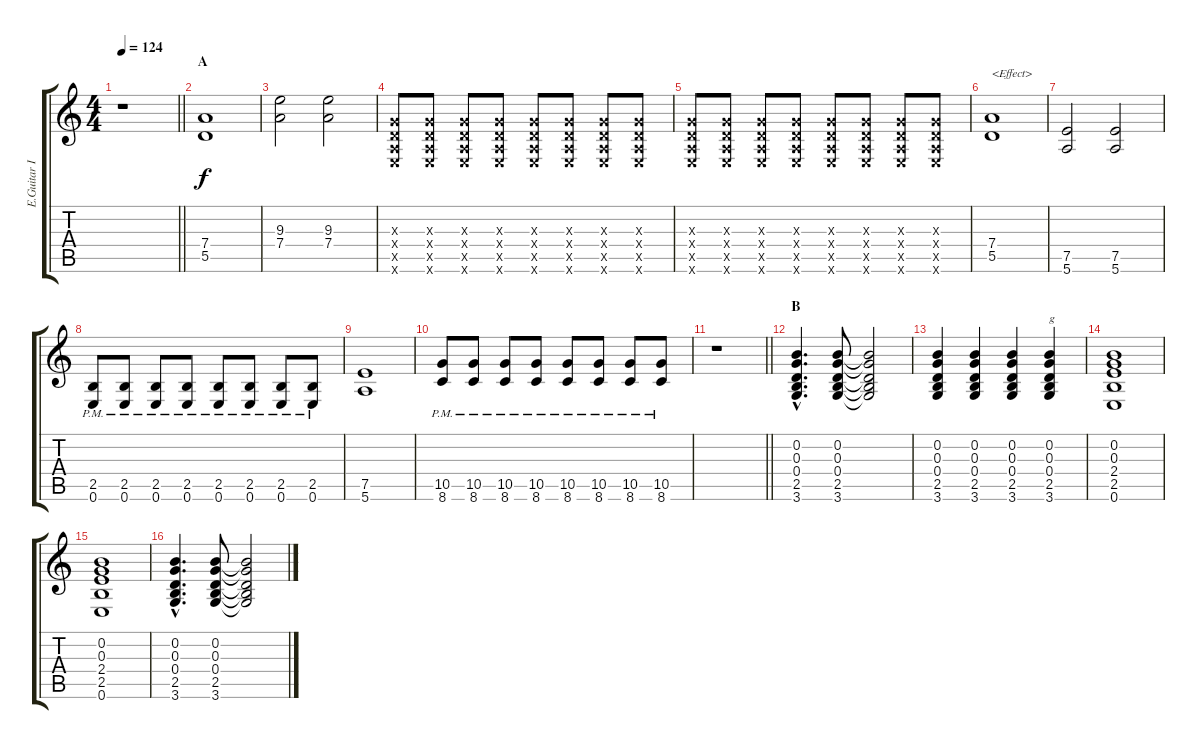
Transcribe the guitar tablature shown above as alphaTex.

\track ("E.Guitar I" "E.Guitar I") {instrument distortionguitar}
\staff {score tabs}
\tuning (E4 B3 G3 D3 A2 E2) {hide}
\ts (4 4)
\tempo 124
\clef g2
\barLineRight lightlight
\ks c
r.1{dy f instrument distortionguitar} |
\section ("" "A")
(7.4 5.5).1 |
(9.3 7.4).2 (9.3 7.4).2 |
(0.3{x} 0.4{x} 0.5{x} 0.6{x}).8 (0.3{x} 0.4{x} 0.5{x} 0.6{x}).8 (0.3{x} 0.4{x} 0.5{x} 0.6{x}).8 (0.3{x} 0.4{x} 0.5{x} 0.6{x}).8 (0.3{x} 0.4{x} 0.5{x} 0.6{x}).8 (0.3{x} 0.4{x} 0.5{x} 0.6{x}).8 (0.3{x} 0.4{x} 0.5{x} 0.6{x}).8 (0.3{x} 0.4{x} 0.5{x} 0.6{x}).8 |
(0.3{x} 0.4{x} 0.5{x} 0.6{x}).8 (0.3{x} 0.4{x} 0.5{x} 0.6{x}).8 (0.3{x} 0.4{x} 0.5{x} 0.6{x}).8 (0.3{x} 0.4{x} 0.5{x} 0.6{x}).8 (0.3{x} 0.4{x} 0.5{x} 0.6{x}).8 (0.3{x} 0.4{x} 0.5{x} 0.6{x}).8 (0.3{x} 0.4{x} 0.5{x} 0.6{x}).8 (0.3{x} 0.4{x} 0.5{x} 0.6{x}).8 |
(7.4 5.5).1{txt "<Effect>"} |
(7.5 5.6).2 (7.5 5.6).2 |
(2.5{pm} 0.6{pm}).8 (2.5{pm} 0.6{pm}).8 (2.5{pm} 0.6{pm}).8 (2.5{pm} 0.6{pm}).8 (2.5{pm} 0.6{pm}).8 (2.5{pm} 0.6{pm}).8 (2.5{pm} 0.6{pm}).8 (2.5{pm} 0.6{pm}).8 |
(7.5 5.6).1 |
(10.5{pm} 8.6{pm}).8 (10.5{pm} 8.6{pm}).8 (10.5{pm} 8.6{pm}).8 (10.5{pm} 8.6{pm}).8 (10.5{pm} 8.6{pm}).8 (10.5{pm} 8.6{pm}).8 (10.5{pm} 8.6{pm}).8 (10.5{pm} 8.6{pm}).8 |
\barLineRight lightlight
r.1 |
\section ("" "B")
(0.2{hac} 0.3{hac} 0.4{hac} 2.5{hac} 3.6{hac}).4{d} (0.2 0.3 0.4 2.5 3.6).8 (0.2{t} 0.3{t} 0.4{t} 2.5{t} 3.6{t}).2 |
(0.2 0.3 0.4 2.5 3.6).4 (0.2 0.3 0.4 2.5 3.6).4 (0.2 0.3 0.4 2.5 3.6).4 (0.2 0.3 0.4 2.5 3.6).4{txt "g"} |
(0.2 0.3 2.4 2.5 0.6).1 |
(0.2 0.3 2.4 2.5 0.6).1 |
(0.2{hac} 0.3{hac} 0.4{hac} 2.5{hac} 3.6{hac}).4{d} (0.2 0.3 0.4 2.5 3.6).8 (0.2{t} 0.3{t} 0.4{t} 2.5{t} 3.6{t}).2
